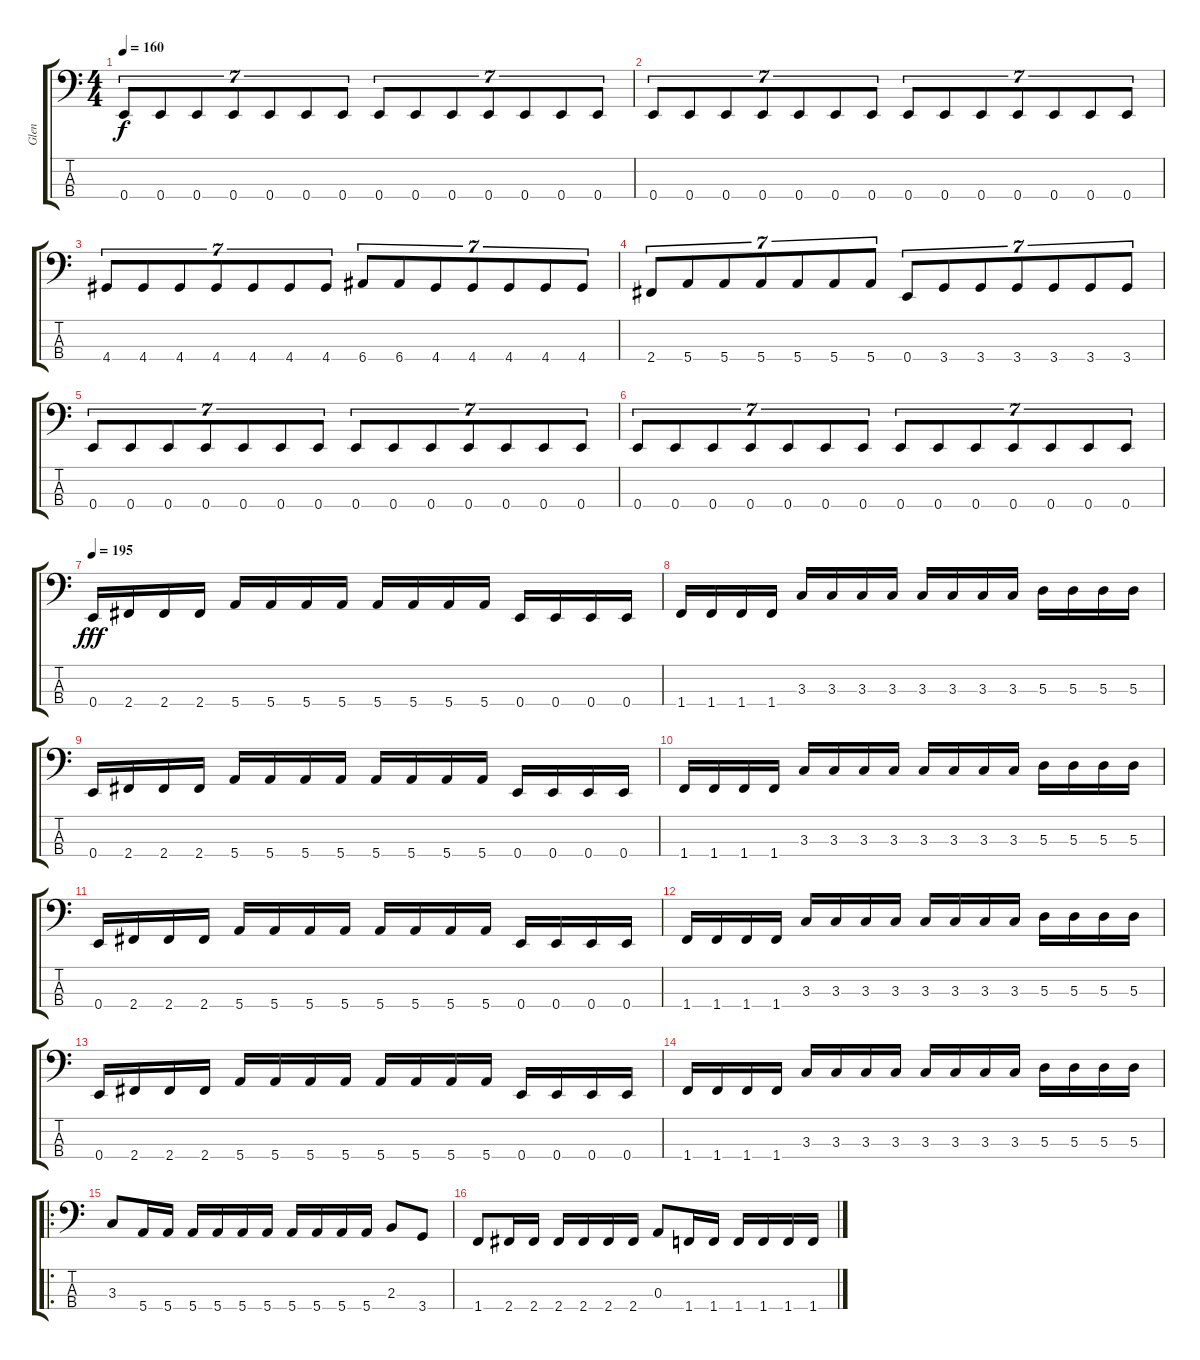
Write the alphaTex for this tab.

\track ("Glen" "Glen") {instrument electricbasspick}
\staff {score tabs}
\tuning (G2 D2 A1 E1) {hide}
\ts (4 4)
\tempo 160
\clef f4
\ks c
0.4.8{tu (7 4) dy f} 0.4.8{tu (7 4)} 0.4.8{tu (7 4)} 0.4.8{tu (7 4)} 0.4.8{tu (7 4)} 0.4.8{tu (7 4)} 0.4.8{tu (7 4)} 0.4.8{tu (7 4)} 0.4.8{tu (7 4)} 0.4.8{tu (7 4)} 0.4.8{tu (7 4)} 0.4.8{tu (7 4)} 0.4.8{tu (7 4)} 0.4.8{tu (7 4)} |
0.4.8{tu (7 4)} 0.4.8{tu (7 4)} 0.4.8{tu (7 4)} 0.4.8{tu (7 4)} 0.4.8{tu (7 4)} 0.4.8{tu (7 4)} 0.4.8{tu (7 4)} 0.4.8{tu (7 4)} 0.4.8{tu (7 4)} 0.4.8{tu (7 4)} 0.4.8{tu (7 4)} 0.4.8{tu (7 4)} 0.4.8{tu (7 4)} 0.4.8{tu (7 4)} |
4.4.8{tu (7 4)} 4.4.8{tu (7 4)} 4.4.8{tu (7 4)} 4.4.8{tu (7 4)} 4.4.8{tu (7 4)} 4.4.8{tu (7 4)} 4.4.8{tu (7 4)} 6.4.8{tu (7 4)} 6.4.8{tu (7 4)} 4.4.8{tu (7 4)} 4.4.8{tu (7 4)} 4.4.8{tu (7 4)} 4.4.8{tu (7 4)} 4.4.8{tu (7 4)} |
2.4.8{tu (7 4)} 5.4.8{tu (7 4)} 5.4.8{tu (7 4)} 5.4.8{tu (7 4)} 5.4.8{tu (7 4)} 5.4.8{tu (7 4)} 5.4.8{tu (7 4)} 0.4.8{tu (7 4)} 3.4.8{tu (7 4)} 3.4.8{tu (7 4)} 3.4.8{tu (7 4)} 3.4.8{tu (7 4)} 3.4.8{tu (7 4)} 3.4.8{tu (7 4)} |
0.4.8{tu (7 4)} 0.4.8{tu (7 4)} 0.4.8{tu (7 4)} 0.4.8{tu (7 4)} 0.4.8{tu (7 4)} 0.4.8{tu (7 4)} 0.4.8{tu (7 4)} 0.4.8{tu (7 4)} 0.4.8{tu (7 4)} 0.4.8{tu (7 4)} 0.4.8{tu (7 4)} 0.4.8{tu (7 4)} 0.4.8{tu (7 4)} 0.4.8{tu (7 4)} |
0.4.8{tu (7 4)} 0.4.8{tu (7 4)} 0.4.8{tu (7 4)} 0.4.8{tu (7 4)} 0.4.8{tu (7 4)} 0.4.8{tu (7 4)} 0.4.8{tu (7 4)} 0.4.8{tu (7 4)} 0.4.8{tu (7 4)} 0.4.8{tu (7 4)} 0.4.8{tu (7 4)} 0.4.8{tu (7 4)} 0.4.8{tu (7 4)} 0.4.8{tu (7 4)} |
\tempo 195
0.4.16{dy fff} 2.4.16 2.4.16 2.4.16 5.4.16 5.4.16 5.4.16 5.4.16 5.4.16 5.4.16 5.4.16 5.4.16 0.4.16 0.4.16 0.4.16 0.4.16 |
1.4.16 1.4.16 1.4.16 1.4.16 3.3.16 3.3.16 3.3.16 3.3.16 3.3.16 3.3.16 3.3.16 3.3.16 5.3.16 5.3.16 5.3.16 5.3.16 |
0.4.16 2.4.16 2.4.16 2.4.16 5.4.16 5.4.16 5.4.16 5.4.16 5.4.16 5.4.16 5.4.16 5.4.16 0.4.16 0.4.16 0.4.16 0.4.16 |
1.4.16 1.4.16 1.4.16 1.4.16 3.3.16 3.3.16 3.3.16 3.3.16 3.3.16 3.3.16 3.3.16 3.3.16 5.3.16 5.3.16 5.3.16 5.3.16 |
0.4.16 2.4.16 2.4.16 2.4.16 5.4.16 5.4.16 5.4.16 5.4.16 5.4.16 5.4.16 5.4.16 5.4.16 0.4.16 0.4.16 0.4.16 0.4.16 |
1.4.16 1.4.16 1.4.16 1.4.16 3.3.16 3.3.16 3.3.16 3.3.16 3.3.16 3.3.16 3.3.16 3.3.16 5.3.16 5.3.16 5.3.16 5.3.16 |
0.4.16 2.4.16 2.4.16 2.4.16 5.4.16 5.4.16 5.4.16 5.4.16 5.4.16 5.4.16 5.4.16 5.4.16 0.4.16 0.4.16 0.4.16 0.4.16 |
1.4.16 1.4.16 1.4.16 1.4.16 3.3.16 3.3.16 3.3.16 3.3.16 3.3.16 3.3.16 3.3.16 3.3.16 5.3.16 5.3.16 5.3.16 5.3.16 |
\ro
3.3.8 5.4.16 5.4.16 5.4.16 5.4.16 5.4.16 5.4.16 5.4.16 5.4.16 5.4.16 5.4.16 2.3.8 3.4.8 |
1.4.8 2.4.16 2.4.16 2.4.16 2.4.16 2.4.16 2.4.16 0.3.8 1.4.16 1.4.16 1.4.16 1.4.16 1.4.16 1.4.16
